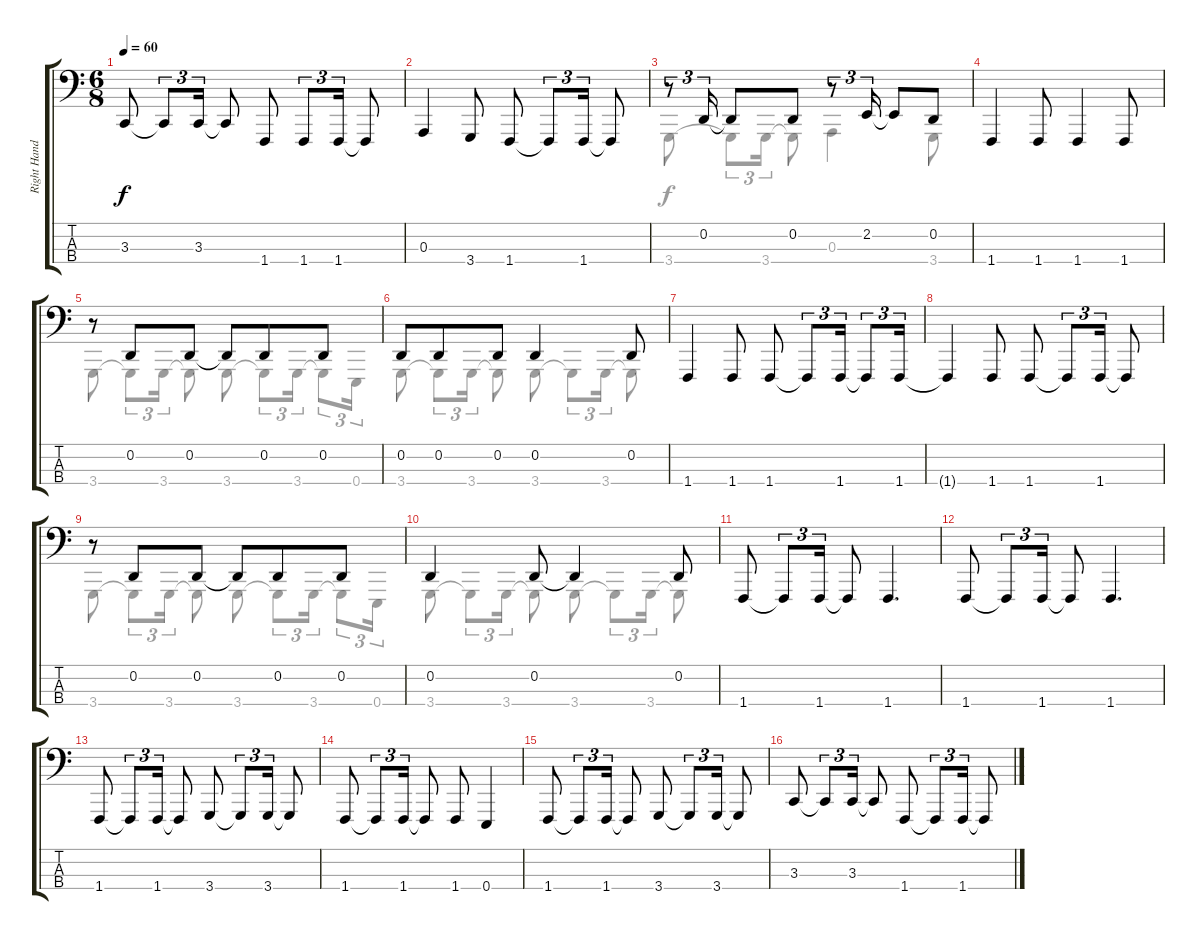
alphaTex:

\track ("Right Hand" "Right Hand") {instrument acousticgrandpiano}
\staff {score tabs}
\tuning (G2 D2 A1 E1) {hide}
\voice
\ts (6 8)
\tempo 60
\clef f4
\ks c
3.3.8{dy f} 3.3{t}.8{tu (3 2)} 3.3.16{tu (3 2)} 3.3{t}.8 1.4.8 1.4.8{tu (3 2)} 1.4.16{tu (3 2)} 1.4{t}.8 |
0.3.4 3.4.8 1.4.8 1.4{t}.8{tu (3 2)} 1.4.16{tu (3 2)} 1.4{t}.8 |
r.8{tu (3 2)} 0.2.16{tu (3 2)} 0.2{t}.8 0.2.8 r.8{tu (3 2)} 2.2.16{tu (3 2)} 2.2{t}.8 0.2.8 |
1.4.4 1.4.8 1.4.4 1.4.8 |
r.8 0.2.8 0.2.8 0.2{t}.8 0.2.8 0.2.8 |
0.2.8 0.2.8 0.2.8 0.2.4 0.2.8 |
1.4.4 1.4.8 1.4.8 1.4{t}.8{tu (3 2)} 1.4.16{tu (3 2)} 1.4{t}.8{tu (3 2)} 1.4.16{tu (3 2)} |
1.4{t}.4 1.4.8 1.4.8 1.4{t}.8{tu (3 2)} 1.4.16{tu (3 2)} 1.4{t}.8 |
r.8 0.2.8 0.2.8 0.2{t}.8 0.2.8 0.2.8 |
0.2.4 0.2.8 0.2{t}.4 0.2.8 |
1.4.8 1.4{t}.8{tu (3 2)} 1.4.16{tu (3 2)} 1.4{t}.8 1.4.4{d} |
1.4.8 1.4{t}.8{tu (3 2)} 1.4.16{tu (3 2)} 1.4{t}.8 1.4.4{d} |
1.4.8 1.4{t}.8{tu (3 2)} 1.4.16{tu (3 2)} 1.4{t}.8 3.4.8 3.4{t}.8{tu (3 2)} 3.4.16{tu (3 2)} 3.4{t}.8 |
1.4.8 1.4{t}.8{tu (3 2)} 1.4.16{tu (3 2)} 1.4{t}.8 1.4.8 0.4.4 |
1.4.8 1.4{t}.8{tu (3 2)} 1.4.16{tu (3 2)} 1.4{t}.8 3.4.8 3.4{t}.8{tu (3 2)} 3.4.16{tu (3 2)} 3.4{t}.8 |
3.3.8 3.3{t}.8{tu (3 2)} 3.3.16{tu (3 2)} 3.3{t}.8 1.4.8 1.4{t}.8{tu (3 2)} 1.4.16{tu (3 2)} 1.4{t}.8
\voice
\clef f4
\ottava regular
\simile none
\ks c
|
|
3.4.8 3.4{t}.8{tu (3 2)} 3.4.16{tu (3 2)} 3.4{t}.8 0.3.4 3.4.8 |
|
3.4.8 3.4{t}.8{tu (3 2)} 3.4.16{tu (3 2)} 3.4{t}.8 3.4.8 3.4{t}.8{tu (3 2)} 3.4.16{tu (3 2)} 3.4{t}.8{tu (3 2)} 0.4.16{tu (3 2)} |
3.4.8 3.4{t}.8{tu (3 2)} 3.4.16{tu (3 2)} 3.4{t}.8 3.4.8 3.4{t}.8{tu (3 2)} 3.4.16{tu (3 2)} 3.4{t}.8 |
|
|
3.4.8 3.4{t}.8{tu (3 2)} 3.4.16{tu (3 2)} 3.4{t}.8 3.4.8 3.4{t}.8{tu (3 2)} 3.4.16{tu (3 2)} 3.4{t}.8{tu (3 2)} 0.4.16{tu (3 2)} |
3.4.8 3.4{t}.8{tu (3 2)} 3.4.16{tu (3 2)} 3.4{t}.8 3.4.8 3.4{t}.8{tu (3 2)} 3.4.16{tu (3 2)} 3.4{t}.8 |
|
|
|
|
|
